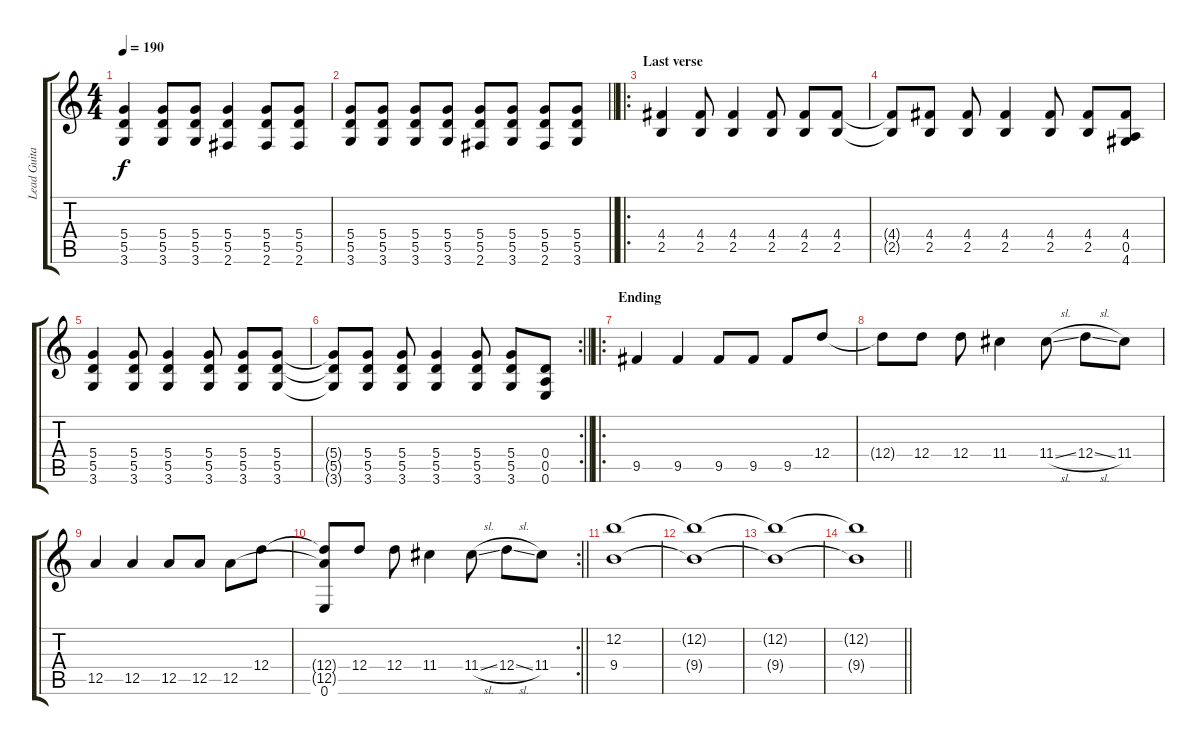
\track ("Lead Guitar" "Lead Guita") {instrument distortionguitar}
\staff {score tabs}
\tuning (E4 B3 G3 D3 A2 E2) {hide}
\ts (4 4)
\tempo 190
\clef g2
\ks c
(5.4 5.5 3.6).4{dy f} (5.4 5.5 3.6).8 (5.4 5.5 3.6).8 (5.4 5.5 2.6).4 (5.4 5.5 2.6).8 (5.4 5.5 2.6).8 |
\barLineRight lightlight
(5.4 5.5 3.6).8 (5.4 5.5 3.6).8 (5.4 5.5 3.6).8 (5.4 5.5 3.6).8 (5.4 5.5 2.6).8 (5.4 5.5 3.6).8 (5.4 5.5 2.6).8 (5.4 5.5 3.6).8 |
\ro
\section ("" "Last verse")
(4.4 2.5).4 (4.4 2.5).8 (4.4 2.5).4 (4.4 2.5).8 (4.4 2.5).8 (4.4 2.5).8 |
(4.4{t} 2.5{t}).8 (4.4 2.5).8 (4.4 2.5).8 (4.4 2.5).4 (4.4 2.5).8 (4.4 2.5).8 (4.4 0.5 4.6).8 |
(5.4 5.5 3.6).4 (5.4 5.5 3.6).8 (5.4 5.5 3.6).4 (5.4 5.5 3.6).8 (5.4 5.5 3.6).8 (5.4 5.5 3.6).8 |
\rc 2
\barLineRight lightlight
(5.4{t} 5.5{t} 3.6{t}).8 (5.4 5.5 3.6).8 (5.4 5.5 3.6).8 (5.4 5.5 3.6).4 (5.4 5.5 3.6).8 (5.4 5.5 3.6).8 (0.4 0.5 0.6).8 |
\ro
\section ("" "Ending")
9.5.4 9.5.4 9.5.8 9.5.8 9.5.8 12.4.8 |
12.4{t}.8 12.4.8 12.4.8 11.4.4 11.4{sl}.8 12.4{sl}.8 11.4.8 |
12.5.4 12.5.4 12.5.8 12.5.8 12.5.8 12.4.8 |
\rc 2
\barLineRight lightlight
(12.4{t} 12.5{t} 0.6).8 12.4.8 12.4.8 11.4.4 11.4{sl}.8 12.4{sl}.8 11.4.8 |
(12.2 9.4).1 |
(12.2{t} 9.4{t}).1 |
(12.2{t} 9.4{t}).1{volume 0} |
\barLineRight lightlight
(12.2{t} 9.4{t}).1{volume 0}
